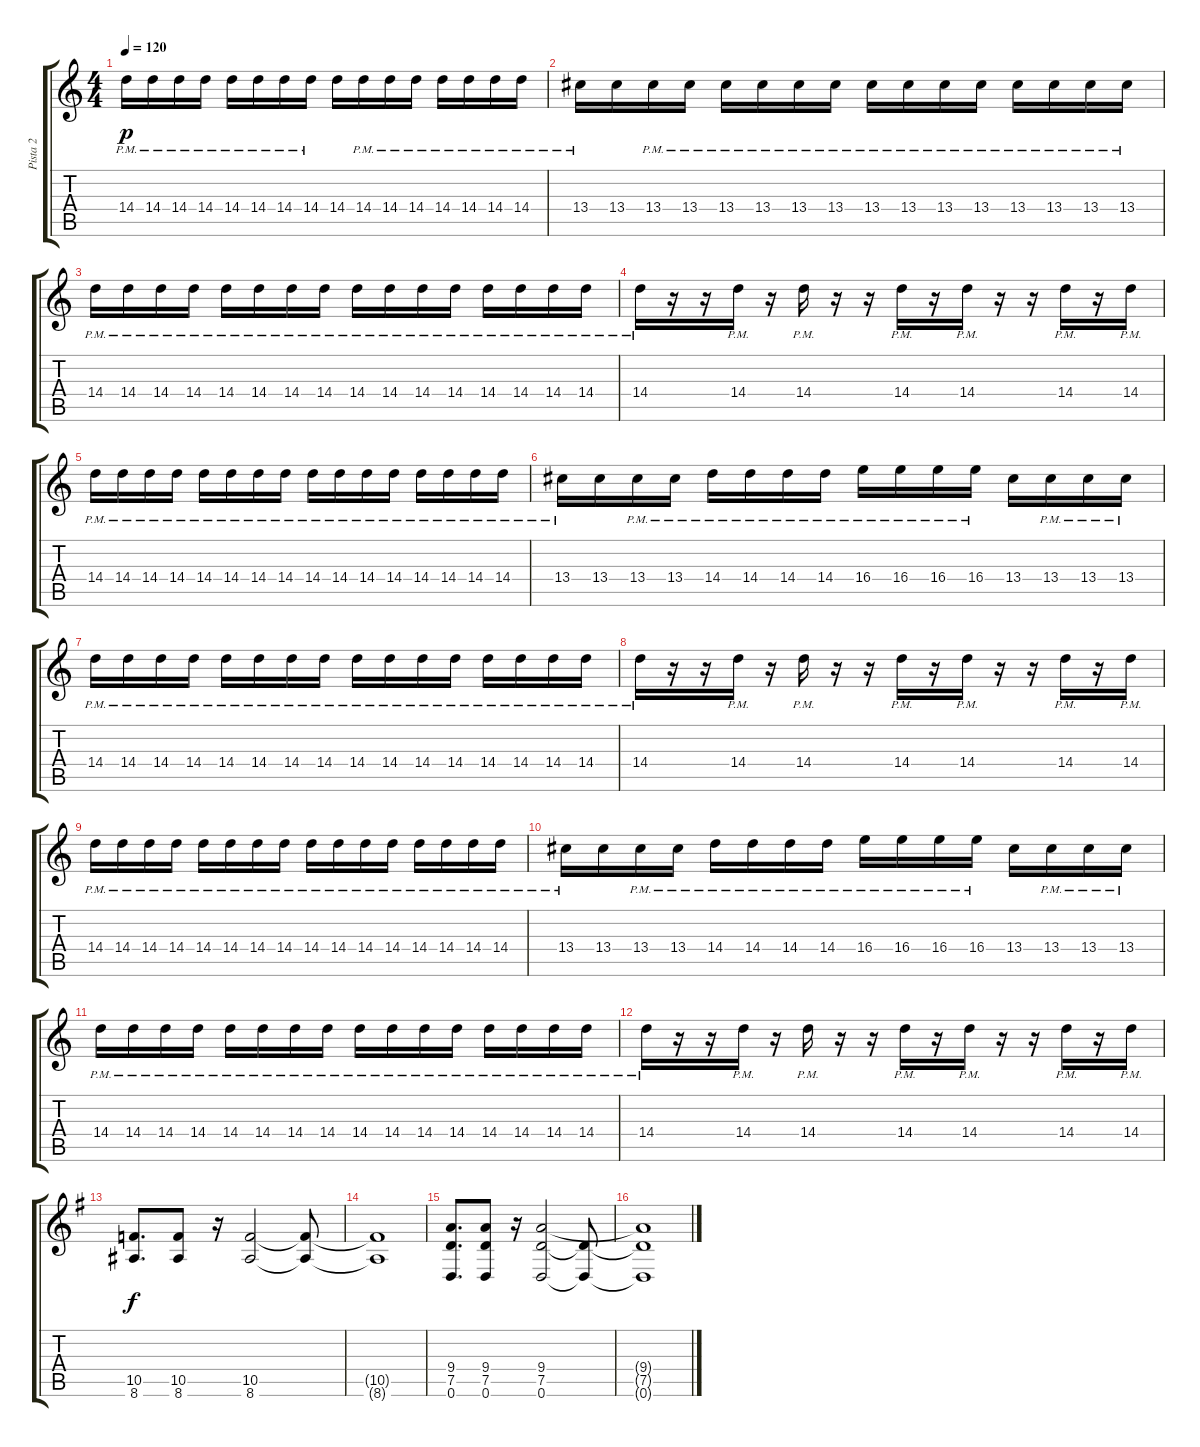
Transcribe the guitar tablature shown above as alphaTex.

\track ("Pista 2" "Pista 2") {instrument distortionguitar}
\staff {score tabs}
\tuning (D4 A3 F3 C3 G2 D2) {hide}
\ts (4 4)
\tempo 120
\clef g2
\ks c
14.4{pm}.16{dy p} 14.4{pm}.16 14.4{pm}.16 14.4{pm}.16 14.4{pm}.16 14.4{pm}.16 14.4{pm}.16 14.4{pm}.16 14.4.16 14.4{pm}.16 14.4{pm}.16 14.4{pm}.16 14.4{pm}.16 14.4{pm}.16 14.4{pm}.16 14.4{pm}.16 |
13.4{pm}.16 13.4.16 13.4{pm}.16 13.4{pm}.16 13.4{pm}.16 13.4{pm}.16 13.4{pm}.16 13.4{pm}.16 13.4{pm}.16 13.4{pm}.16 13.4{pm}.16 13.4{pm}.16 13.4{pm}.16 13.4{pm}.16 13.4{pm}.16 13.4{pm}.16 |
14.4{pm}.16 14.4{pm}.16 14.4{pm}.16 14.4{pm}.16 14.4{pm}.16 14.4{pm}.16 14.4{pm}.16 14.4{pm}.16 14.4{pm}.16 14.4{pm}.16 14.4{pm}.16 14.4{pm}.16 14.4{pm}.16 14.4{pm}.16 14.4{pm}.16 14.4{pm}.16 |
14.4{pm}.16 r.16 r.16 14.4{pm}.16 r.16 14.4{pm}.16 r.16 r.16 14.4{pm}.16 r.16 14.4{pm}.16 r.16 r.16 14.4{pm}.16 r.16 14.4{pm}.16 |
14.4{pm}.16 14.4{pm}.16 14.4{pm}.16 14.4{pm}.16 14.4{pm}.16 14.4{pm}.16 14.4{pm}.16 14.4{pm}.16 14.4{pm}.16 14.4{pm}.16 14.4{pm}.16 14.4{pm}.16 14.4{pm}.16 14.4{pm}.16 14.4{pm}.16 14.4{pm}.16 |
13.4{pm}.16 13.4.16 13.4{pm}.16 13.4{pm}.16 14.4{pm}.16 14.4{pm}.16 14.4{pm}.16 14.4{pm}.16 16.4{pm}.16 16.4{pm}.16 16.4{pm}.16 16.4{pm}.16 13.4.16 13.4{pm}.16 13.4{pm}.16 13.4{pm}.16 |
14.4{pm}.16 14.4{pm}.16 14.4{pm}.16 14.4{pm}.16 14.4{pm}.16 14.4{pm}.16 14.4{pm}.16 14.4{pm}.16 14.4{pm}.16 14.4{pm}.16 14.4{pm}.16 14.4{pm}.16 14.4{pm}.16 14.4{pm}.16 14.4{pm}.16 14.4{pm}.16 |
14.4{pm}.16 r.16 r.16 14.4{pm}.16 r.16 14.4{pm}.16 r.16 r.16 14.4{pm}.16 r.16 14.4{pm}.16 r.16 r.16 14.4{pm}.16 r.16 14.4{pm}.16 |
14.4{pm}.16 14.4{pm}.16 14.4{pm}.16 14.4{pm}.16 14.4{pm}.16 14.4{pm}.16 14.4{pm}.16 14.4{pm}.16 14.4{pm}.16 14.4{pm}.16 14.4{pm}.16 14.4{pm}.16 14.4{pm}.16 14.4{pm}.16 14.4{pm}.16 14.4{pm}.16 |
13.4{pm}.16 13.4.16 13.4{pm}.16 13.4{pm}.16 14.4{pm}.16 14.4{pm}.16 14.4{pm}.16 14.4{pm}.16 16.4{pm}.16 16.4{pm}.16 16.4{pm}.16 16.4{pm}.16 13.4.16 13.4{pm}.16 13.4{pm}.16 13.4{pm}.16 |
14.4{pm}.16 14.4{pm}.16 14.4{pm}.16 14.4{pm}.16 14.4{pm}.16 14.4{pm}.16 14.4{pm}.16 14.4{pm}.16 14.4{pm}.16 14.4{pm}.16 14.4{pm}.16 14.4{pm}.16 14.4{pm}.16 14.4{pm}.16 14.4{pm}.16 14.4{pm}.16 |
14.4{pm}.16 r.16 r.16 14.4{pm}.16 r.16 14.4{pm}.16 r.16 r.16 14.4{pm}.16 r.16 14.4{pm}.16 r.16 r.16 14.4{pm}.16 r.16 14.4{pm}.16 |
\ks g
(10.5 8.6).8{d dy f} (10.5 8.6).8 r.16 (10.5 8.6).2 (10.5{t} 8.6{t}).8 |
(10.5{t} 8.6{t}).1 |
(9.4 7.5 0.6).8{d} (9.4 7.5 0.6).8 r.16 (9.4 7.5 0.6).2 (7.5{t} 0.6{t}).8 |
(9.4{t} 7.5{t} 0.6{t}).1
